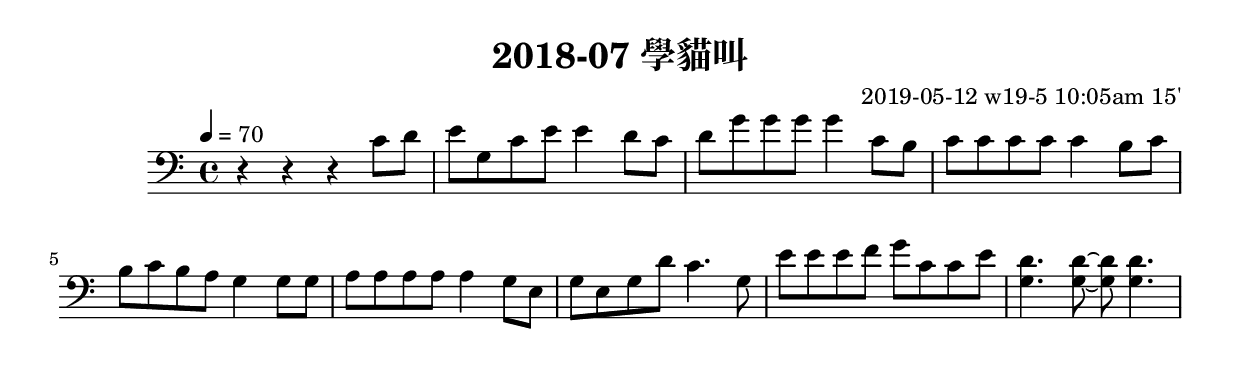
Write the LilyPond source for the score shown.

\header {
  title = "2018-07 學貓叫"

  composer = "2019-05-12 w19-5 10:05am 15'"
}
\language english
\score {


 \transpose fs c, { %
    \clef bass %
    
    <<
    \relative c' {
  

      \key fs \major
      \tempo 4=70 %115

    
      r r r 
      \repeat unfold 1{ %
      fs'8 gs    
      as cs, fs as as4 
      
      gs8 fs 
      gs cs cs cs cs4 


      fs,8 es
      fs fs fs fs fs4
      es8 fs
      es fs es ds cs4
      cs8 cs
      ds ds ds ds ds4
      cs8 as 
      cs as cs gs' fs4.
      cs8 
      as' as as b cs fs, fs as
      <cs, gs'>4. <cs gs'>8~ <cs gs'>8 <cs gs'>4.

      }

    }

    %s l
    %t r, s t t


    %{
    \addlyrics {
      
      
      
      m f 
      s t, m s s
      f m
      f t t t t



      
    }
    %}
    >>

  }
  

  \layout {}
  \midi {}
}